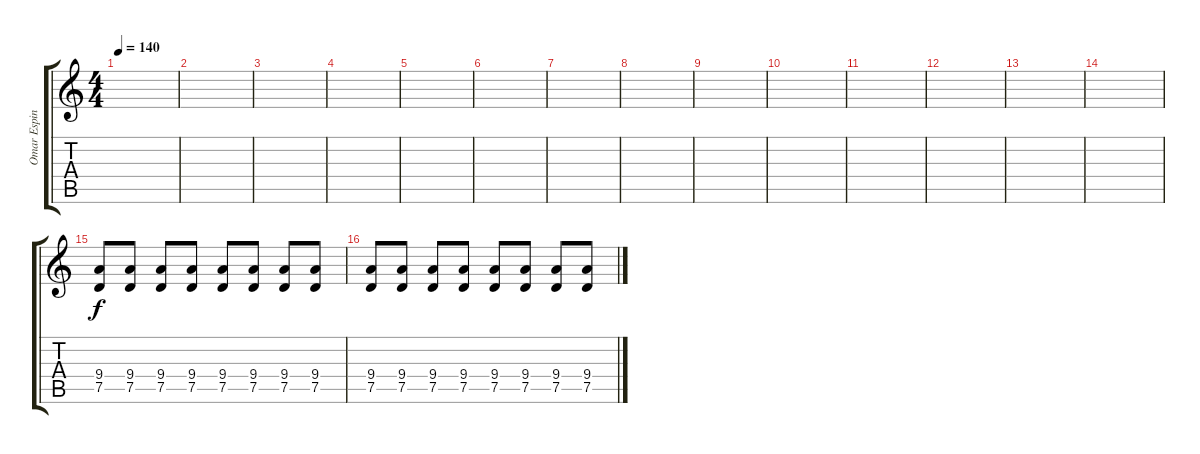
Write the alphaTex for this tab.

\track ("Omar Espinosa" "Omar Espin") {instrument distortionguitar}
\staff {score tabs}
\tuning (D4 A3 F3 C3 G2 C2) {hide}
\ts (4 4)
\tempo 140
\clef g2
\ks c
|
|
|
|
|
|
|
|
|
|
|
|
|
|
(9.4 7.5).8 (9.4 7.5).8 (9.4 7.5).8 (9.4 7.5).8 (9.4 7.5).8 (9.4 7.5).8 (9.4 7.5).8 (9.4 7.5).8 |
(9.4 7.5).8 (9.4 7.5).8 (9.4 7.5).8 (9.4 7.5).8 (9.4 7.5).8 (9.4 7.5).8 (9.4 7.5).8 (9.4 7.5).8
